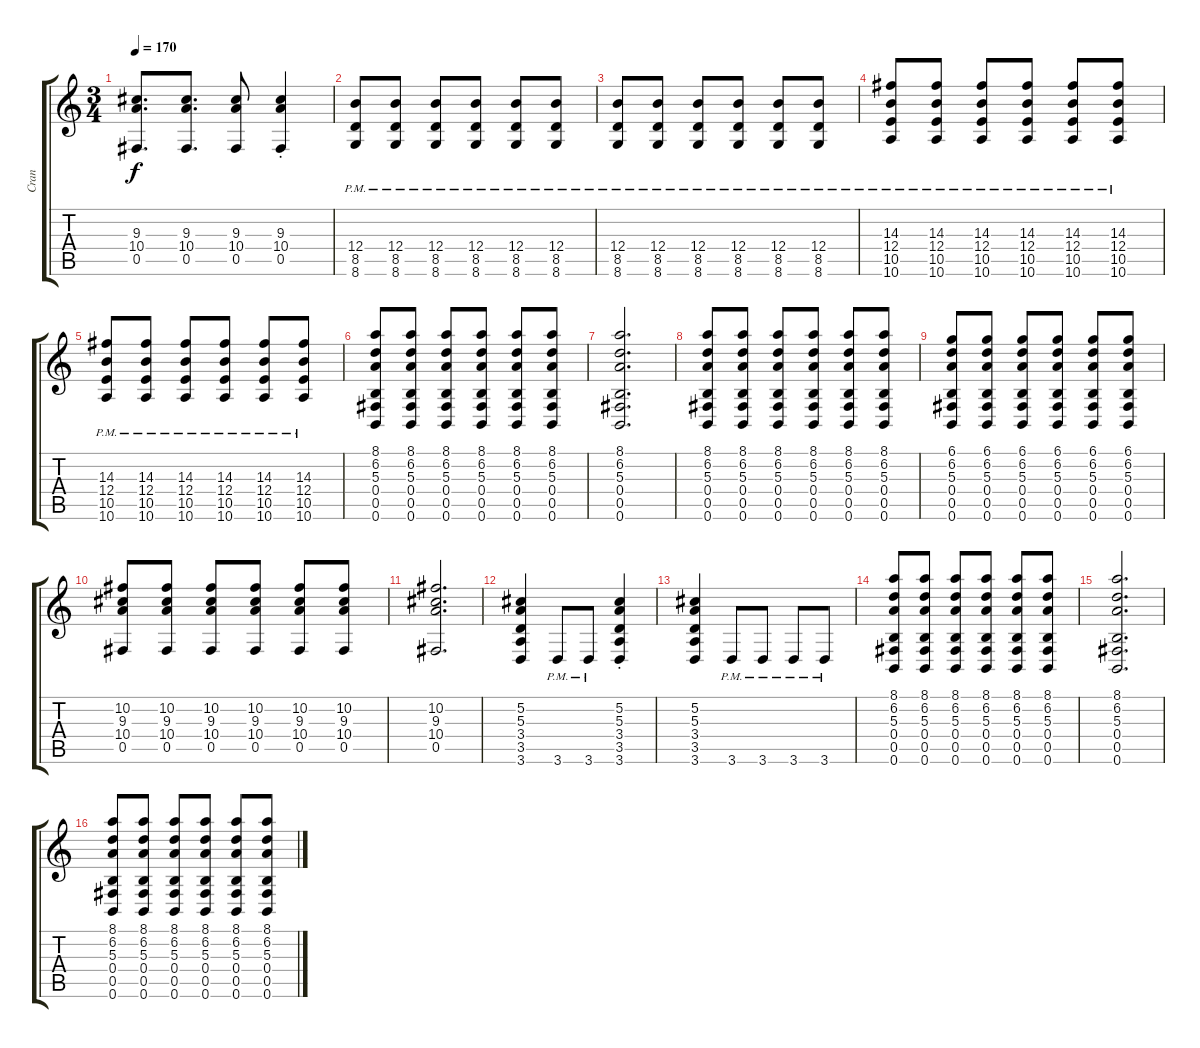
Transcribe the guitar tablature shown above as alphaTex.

\track ("Cran" "Cran") {instrument distortionguitar}
\staff {score tabs}
\tuning (Db4 Ab3 E3 B2 Gb2 B1) {hide}
\ts (3 4)
\tempo 170
\clef g2
\ks c
(9.3 10.4 0.5).8{d dy f} (9.3 10.4 0.5).8{d} (9.3 10.4 0.5).8 (9.3{st} 10.4{st} 0.5{st}).4 |
(12.4{pm} 8.5{pm} 8.6{pm}).8{volume 4} (12.4{pm} 8.5{pm} 8.6{pm}).8{volume 13} (12.4{pm} 8.5{pm} 8.6{pm}).8 (12.4{pm} 8.5{pm} 8.6{pm}).8 (12.4{pm} 8.5{pm} 8.6{pm}).8 (12.4{pm} 8.5{pm} 8.6{pm}).8 |
(12.4{pm} 8.5{pm} 8.6{pm}).8 (12.4{pm} 8.5{pm} 8.6{pm}).8 (12.4{pm} 8.5{pm} 8.6{pm}).8 (12.4{pm} 8.5{pm} 8.6{pm}).8 (12.4{pm} 8.5{pm} 8.6{pm}).8 (12.4{pm} 8.5{pm} 8.6{pm}).8 |
(14.3{pm} 12.4{pm} 10.5{pm} 10.6{pm}).8 (14.3{pm} 12.4{pm} 10.5{pm} 10.6{pm}).8 (14.3{pm} 12.4{pm} 10.5{pm} 10.6{pm}).8 (14.3{pm} 12.4{pm} 10.5{pm} 10.6{pm}).8 (14.3{pm} 12.4{pm} 10.5{pm} 10.6{pm}).8 (14.3{pm} 12.4{pm} 10.5{pm} 10.6{pm}).8 |
(14.3{pm} 12.4{pm} 10.5{pm} 10.6{pm}).8 (14.3{pm} 12.4{pm} 10.5{pm} 10.6{pm}).8 (14.3{pm} 12.4{pm} 10.5{pm} 10.6{pm}).8 (14.3{pm} 12.4{pm} 10.5{pm} 10.6{pm}).8 (14.3{pm} 12.4{pm} 10.5{pm} 10.6{pm}).8 (14.3{pm} 12.4{pm} 10.5{pm} 10.6{pm}).8 |
(8.1 6.2 5.3 0.4 0.5 0.6).8 (8.1 6.2 5.3 0.4 0.5 0.6).8 (8.1 6.2 5.3 0.4 0.5 0.6).8 (8.1 6.2 5.3 0.4 0.5 0.6).8 (8.1 6.2 5.3 0.4 0.5 0.6).8 (8.1 6.2 5.3 0.4 0.5 0.6).8 |
(8.1 6.2 5.3 0.4 0.5 0.6).2{d} |
(8.1 6.2 5.3 0.4 0.5 0.6).8 (8.1 6.2 5.3 0.4 0.5 0.6).8 (8.1 6.2 5.3 0.4 0.5 0.6).8 (8.1 6.2 5.3 0.4 0.5 0.6).8 (8.1 6.2 5.3 0.4 0.5 0.6).8 (8.1 6.2 5.3 0.4 0.5 0.6).8 |
(6.1 6.2 5.3 0.4 0.5 0.6).8 (6.1 6.2 5.3 0.4 0.5 0.6).8 (6.1 6.2 5.3 0.4 0.5 0.6).8 (6.1 6.2 5.3 0.4 0.5 0.6).8 (6.1 6.2 5.3 0.4 0.5 0.6).8 (6.1 6.2 5.3 0.4 0.5 0.6).8 |
(10.2 9.3 10.4 0.5).8 (10.2 9.3 10.4 0.5).8 (10.2 9.3 10.4 0.5).8 (10.2 9.3 10.4 0.5).8 (10.2 9.3 10.4 0.5).8 (10.2 9.3 10.4 0.5).8 |
(10.2 9.3 10.4 0.5).2{d} |
(5.2 5.3 3.4 3.5 3.6).4 3.6{pm}.8 3.6{pm}.8 (5.2{st} 5.3{st} 3.4{st} 3.5{st} 3.6{st}).4 |
(5.2 5.3 3.4 3.5 3.6).4 3.6{pm}.8 3.6{pm}.8 3.6{pm}.8 3.6{pm}.8 |
(8.1 6.2 5.3 0.4 0.5 0.6).8 (8.1 6.2 5.3 0.4 0.5 0.6).8 (8.1 6.2 5.3 0.4 0.5 0.6).8 (8.1 6.2 5.3 0.4 0.5 0.6).8 (8.1 6.2 5.3 0.4 0.5 0.6).8 (8.1 6.2 5.3 0.4 0.5 0.6).8 |
(8.1 6.2 5.3 0.4 0.5 0.6).2{d} |
(8.1 6.2 5.3 0.4 0.5 0.6).8 (8.1 6.2 5.3 0.4 0.5 0.6).8 (8.1 6.2 5.3 0.4 0.5 0.6).8 (8.1 6.2 5.3 0.4 0.5 0.6).8 (8.1 6.2 5.3 0.4 0.5 0.6).8 (8.1 6.2 5.3 0.4 0.5 0.6).8
